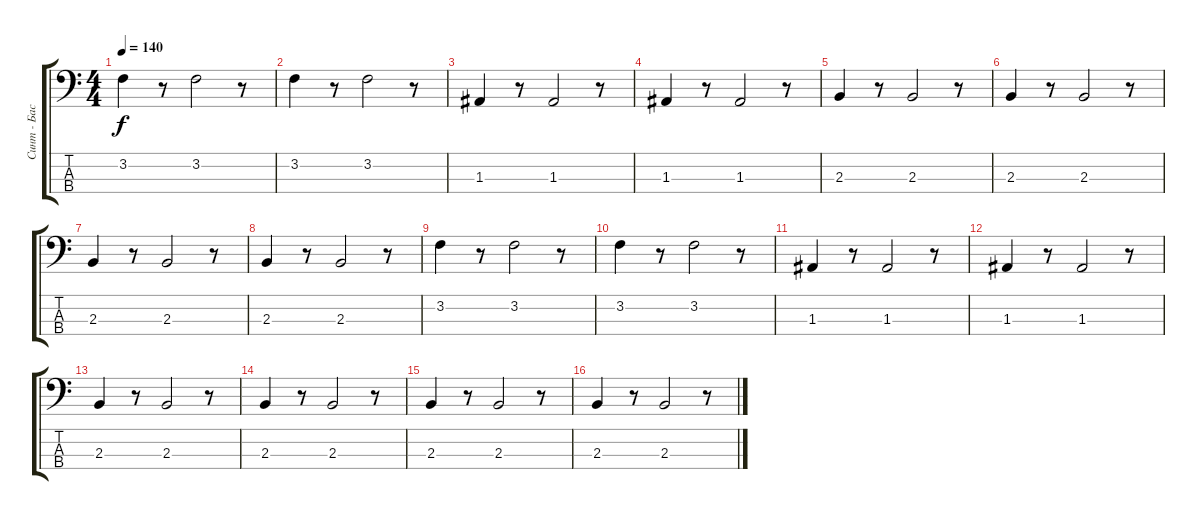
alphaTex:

\track ("Синт - Бас" "Синт - Бас") {instrument synthbass2}
\staff {score tabs}
\tuning (G2 D2 A1 E1) {hide}
\ts (4 4)
\tempo 140
\clef f4
\ks c
3.2.4{dy f} r.8 3.2.2 r.8 |
3.2.4 r.8 3.2.2 r.8 |
1.3.4 r.8 1.3.2 r.8 |
1.3.4 r.8 1.3.2 r.8 |
2.3.4 r.8 2.3.2 r.8 |
2.3.4 r.8 2.3.2 r.8 |
2.3.4 r.8 2.3.2 r.8 |
2.3.4 r.8 2.3.2 r.8 |
3.2.4 r.8 3.2.2 r.8 |
3.2.4 r.8 3.2.2 r.8 |
1.3.4 r.8 1.3.2 r.8 |
1.3.4 r.8 1.3.2 r.8 |
2.3.4 r.8 2.3.2 r.8 |
2.3.4 r.8 2.3.2 r.8 |
2.3.4 r.8 2.3.2 r.8 |
2.3.4 r.8 2.3.2 r.8
